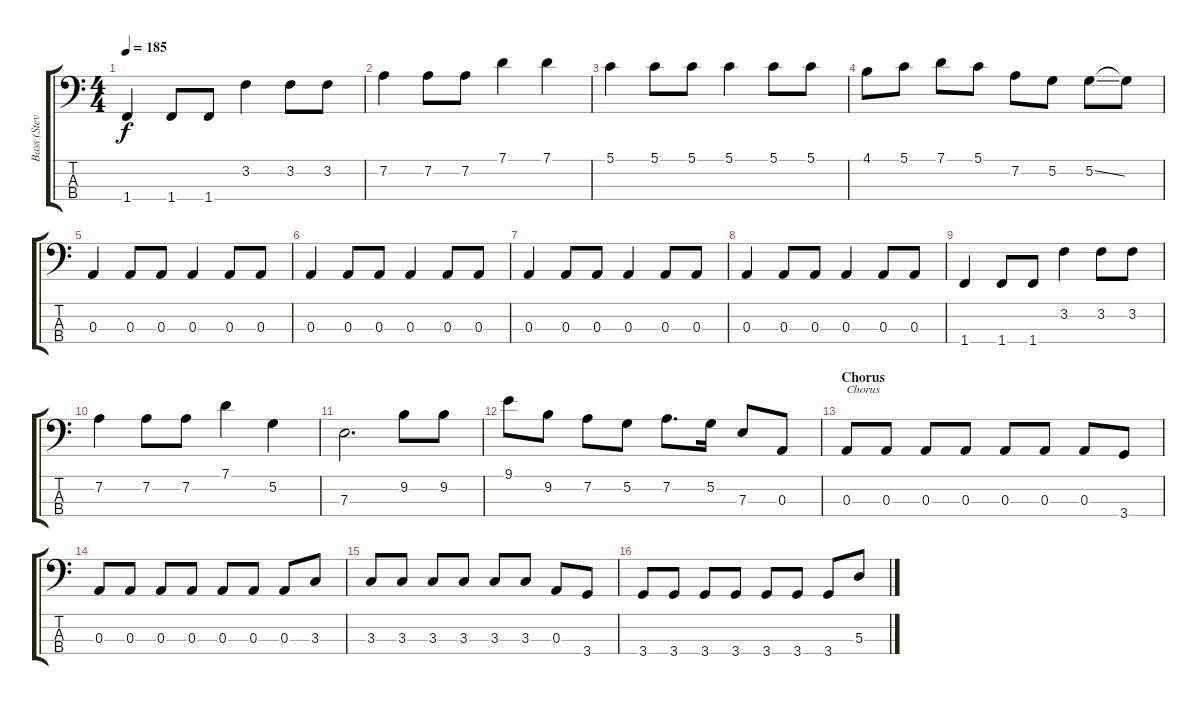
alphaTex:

\track ("Bass (Steve Harris" "Bass (Stev") {instrument electricbassfinger}
\staff {score tabs}
\tuning (G2 D2 A1 E1) {hide}
\ts (4 4)
\tempo 185
\clef f4
\ks c
1.4.4{dy f} 1.4.8 1.4.8 3.2.4 3.2.8 3.2.8 |
7.2.4 7.2.8 7.2.8 7.1.4 7.1.4 |
5.1.4 5.1.8 5.1.8 5.1.4 5.1.8 5.1.8 |
4.1.8 5.1.8 7.1.8 5.1.8 7.2.8 5.2.8 5.2{ss}.8 5.2{t}.8 |
0.3.4 0.3.8 0.3.8 0.3.4 0.3.8 0.3.8 |
0.3.4 0.3.8 0.3.8 0.3.4 0.3.8 0.3.8 |
0.3.4 0.3.8 0.3.8 0.3.4 0.3.8 0.3.8 |
0.3.4 0.3.8 0.3.8 0.3.4 0.3.8 0.3.8 |
1.4.4 1.4.8 1.4.8 3.2.4 3.2.8 3.2.8 |
7.2.4 7.2.8 7.2.8 7.1.4 5.2.4 |
7.3.2{d} 9.2.8 9.2.8 |
9.1.8 9.2.8 7.2.8 5.2.8 7.2.8{d} 5.2.16 7.3.8 0.3.8 |
\section ("" "Chorus")
0.3.8{txt "Chorus"} 0.3.8 0.3.8 0.3.8 0.3.8 0.3.8 0.3.8 3.4.8 |
0.3.8 0.3.8 0.3.8 0.3.8 0.3.8 0.3.8 0.3.8 3.3.8 |
3.3.8 3.3.8 3.3.8 3.3.8 3.3.8 3.3.8 0.3.8 3.4.8 |
3.4.8 3.4.8 3.4.8 3.4.8 3.4.8 3.4.8 3.4.8 5.3.8
